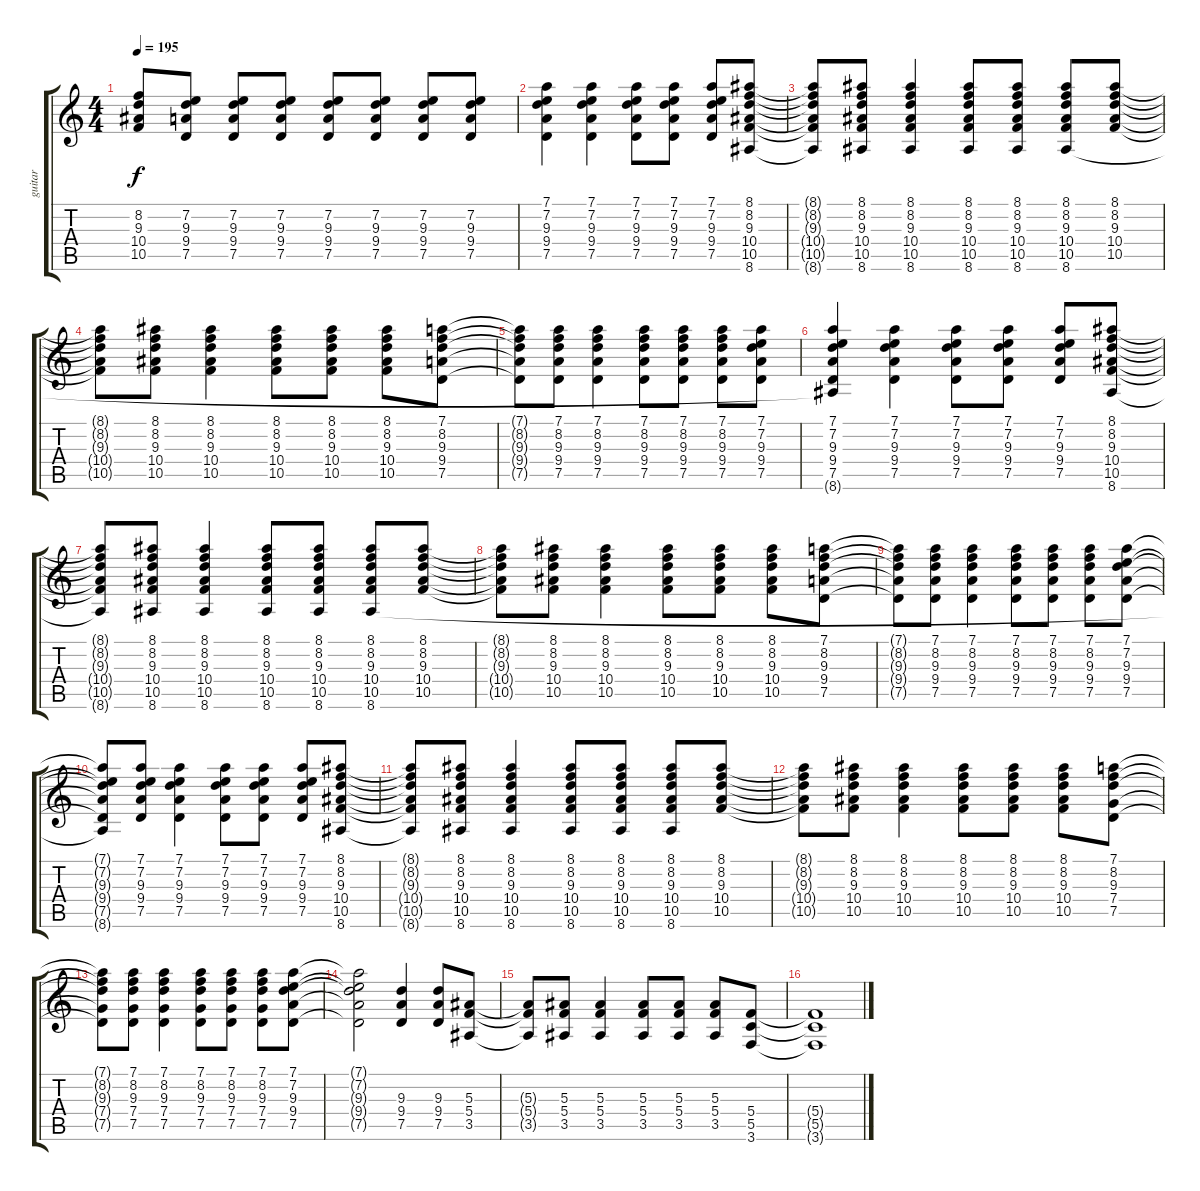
\track ("guitar" "guitar") {instrument distortionguitar}
\staff {score tabs}
\tuning (D4 A3 F3 C3 G2 D2) {hide}
\ts (4 4)
\tempo 195
\clef g2
\ks c
(8.2 9.3 10.4 10.5).8{dy f} (7.2 9.3 9.4 7.5).8 (7.2 9.3 9.4 7.5).8 (7.2 9.3 9.4 7.5).8 (7.2 9.3 9.4 7.5).8 (7.2 9.3 9.4 7.5).8 (7.2 9.3 9.4 7.5).8 (7.2 9.3 9.4 7.5).8 |
(7.1 7.2 9.3 9.4 7.5).4 (7.1 7.2 9.3 9.4 7.5).4 (7.1 7.2 9.3 9.4 7.5).8 (7.1 7.2 9.3 9.4 7.5).8 (7.1 7.2 9.3 9.4 7.5).8 (8.1 8.2 9.3 10.4 10.5 8.6).8 |
(8.1{t} 8.2{t} 9.3{t} 10.4{t} 10.5{t} 8.6{t}).8 (8.1 8.2 9.3 10.4 10.5 8.6).8 (8.1 8.2 9.3 10.4 10.5 8.6).4 (8.1 8.2 9.3 10.4 10.5 8.6).8 (8.1 8.2 9.3 10.4 10.5 8.6).8 (8.1 8.2 9.3 10.4 10.5 8.6).8 (8.1 8.2 9.3 10.4 10.5).8 |
(8.1{t} 8.2{t} 9.3{t} 10.4{t} 10.5{t}).8 (8.1 8.2 9.3 10.4 10.5).8 (8.1 8.2 9.3 10.4 10.5).4 (8.1 8.2 9.3 10.4 10.5).8 (8.1 8.2 9.3 10.4 10.5).8 (8.1 8.2 9.3 10.4 10.5).8 (7.1 8.2 9.3 9.4 7.5).8 |
(7.1{t} 8.2{t} 9.3{t} 9.4{t} 7.5{t}).8 (7.1 8.2 9.3 9.4 7.5).8 (7.1 8.2 9.3 9.4 7.5).4 (7.1 8.2 9.3 9.4 7.5).8 (7.1 8.2 9.3 9.4 7.5).8 (7.1 8.2 9.3 9.4 7.5).8 (7.1 7.2 9.3 9.4 7.5).8 |
(7.1 7.2 9.3 9.4 7.5 8.6{t}).4 (7.1 7.2 9.3 9.4 7.5).4 (7.1 7.2 9.3 9.4 7.5).8 (7.1 7.2 9.3 9.4 7.5).8 (7.1 7.2 9.3 9.4 7.5).8 (8.1 8.2 9.3 10.4 10.5 8.6).8 |
(8.1{t} 8.2{t} 9.3{t} 10.4{t} 10.5{t} 8.6{t}).8 (8.1 8.2 9.3 10.4 10.5 8.6).8 (8.1 8.2 9.3 10.4 10.5 8.6).4 (8.1 8.2 9.3 10.4 10.5 8.6).8 (8.1 8.2 9.3 10.4 10.5 8.6).8 (8.1 8.2 9.3 10.4 10.5 8.6).8 (8.1 8.2 9.3 10.4 10.5).8 |
(8.1{t} 8.2{t} 9.3{t} 10.4{t} 10.5{t}).8 (8.1 8.2 9.3 10.4 10.5).8 (8.1 8.2 9.3 10.4 10.5).4 (8.1 8.2 9.3 10.4 10.5).8 (8.1 8.2 9.3 10.4 10.5).8 (8.1 8.2 9.3 10.4 10.5).8 (7.1 8.2 9.3 9.4 7.5).8 |
(7.1{t} 8.2{t} 9.3{t} 9.4{t} 7.5{t}).8 (7.1 8.2 9.3 9.4 7.5).8 (7.1 8.2 9.3 9.4 7.5).4 (7.1 8.2 9.3 9.4 7.5).8 (7.1 8.2 9.3 9.4 7.5).8 (7.1 8.2 9.3 9.4 7.5).8 (7.1 7.2 9.3 9.4 7.5).8 |
(7.1{t} 7.2{t} 9.3{t} 9.4{t} 7.5{t} 8.6{t}).8 (7.1 7.2 9.3 9.4 7.5).8 (7.1 7.2 9.3 9.4 7.5).4 (7.1 7.2 9.3 9.4 7.5).8 (7.1 7.2 9.3 9.4 7.5).8 (7.1 7.2 9.3 9.4 7.5).8 (8.1 8.2 9.3 10.4 10.5 8.6).8 |
(8.1{t} 8.2{t} 9.3{t} 10.4{t} 10.5{t} 8.6{t}).8 (8.1 8.2 9.3 10.4 10.5 8.6).8 (8.1 8.2 9.3 10.4 10.5 8.6).4 (8.1 8.2 9.3 10.4 10.5 8.6).8 (8.1 8.2 9.3 10.4 10.5 8.6).8 (8.1 8.2 9.3 10.4 10.5 8.6).8 (8.1 8.2 9.3 10.4 10.5).8 |
(8.1{t} 8.2{t} 9.3{t} 10.4{t} 10.5{t}).8 (8.1 8.2 9.3 10.4 10.5).8 (8.1 8.2 9.3 10.4 10.5).4 (8.1 8.2 9.3 10.4 10.5).8 (8.1 8.2 9.3 10.4 10.5).8 (8.1 8.2 9.3 10.4 10.5).8 (7.1 8.2 9.3 7.4 7.5).8 |
(7.1{t} 8.2{t} 9.3{t} 7.4{t} 7.5{t}).8 (7.1 8.2 9.3 7.4 7.5).8 (7.1 8.2 9.3 7.4 7.5).4 (7.1 8.2 9.3 7.4 7.5).8 (7.1 8.2 9.3 7.4 7.5).8 (7.1 8.2 9.3 7.4 7.5).8 (7.1 7.2 9.3 9.4 7.5).8 |
(7.1{t} 7.2{t} 9.3{t} 9.4{t} 7.5{t}).2 (9.3 9.4 7.5).4 (9.3 9.4 7.5).8 (5.3 5.4 3.5).8 |
(5.3{t} 5.4{t} 3.5{t}).8 (5.3 5.4 3.5).8 (5.3 5.4 3.5).4 (5.3 5.4 3.5).8 (5.3 5.4 3.5).8 (5.3 5.4 3.5).8 (5.4 5.5 3.6).8 |
(5.4{t} 5.5{t} 3.6{t}).1
